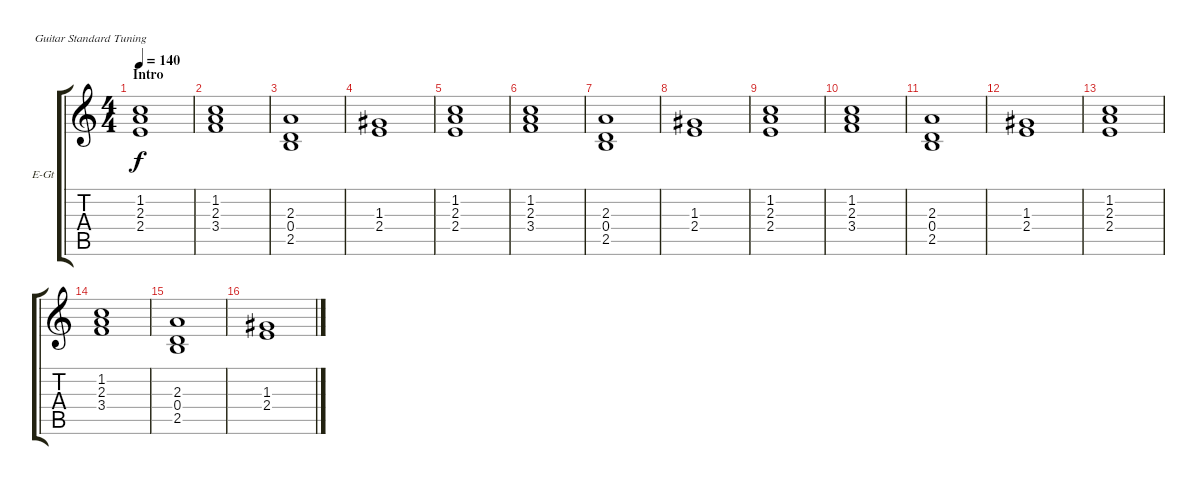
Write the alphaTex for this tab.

\defaultSystemsLayout 4
\bracketExtendMode groupsimilarinstruments
\firstSystemTrackNameOrientation horizontal
\otherSystemsTrackNameOrientation horizontal
\track ("Electric Guitar" "E-Gt") {instrument distortionguitar}
\staff {score tabs}
\tuning (E4 B3 G3 D3 A2 E2)
\ts (4 4)
\section ("" "Intro")
\tempo 140
\clef g2
\ks c
(2.4 2.3 1.2).1{dy f instrument distortionguitar} |
(1.2 2.3 3.4).1 |
(2.5 0.4 2.3).1 |
(2.4 1.3).1 |
(2.4 2.3 1.2).1 |
(1.2 2.3 3.4).1 |
(2.5 0.4 2.3).1 |
(2.4 1.3).1 |
(2.4 2.3 1.2).1 |
(1.2 2.3 3.4).1 |
(2.5 0.4 2.3).1 |
(2.4 1.3).1 |
(2.4 2.3 1.2).1 |
(1.2 2.3 3.4).1 |
(2.5 0.4 2.3).1 |
(2.4 1.3).1
